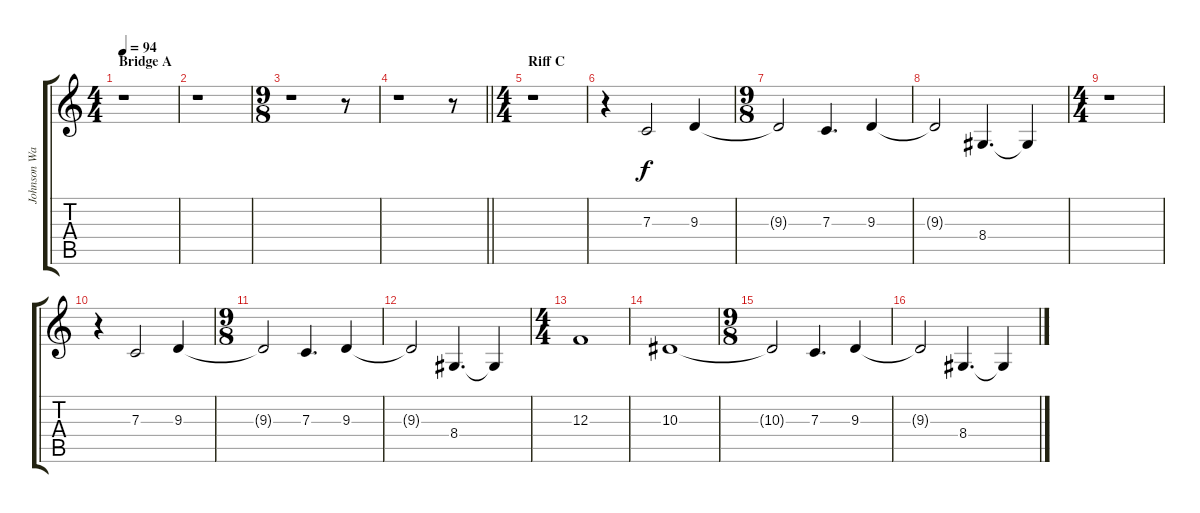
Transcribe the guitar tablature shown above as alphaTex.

\track ("Johnson Wang" "Johnson Wa") {instrument stringensemble2}
\staff {score tabs}
\tuning (D4 A3 F3 C3 G2 C2) {hide}
\ts (4 4)
\section ("" "Bridge A")
\tempo 94
\clef g2
\ks c
r.1{dy f} |
r.1 |
\ts (9 8)
r.1 r.8 |
\barLineRight lightlight
r.1 r.8 |
\ts (4 4)
\section ("" "Riff C")
r.1 |
r.4 7.3.2 9.3.4 |
\ts (9 8)
9.3{t}.2 7.3.4{d} 9.3.4 |
9.3{t}.2 8.4.4{d} 8.4{t}.4 |
\ts (4 4)
r.1 |
r.4 7.3.2 9.3.4 |
\ts (9 8)
9.3{t}.2 7.3.4{d} 9.3.4 |
9.3{t}.2 8.4.4{d} 8.4{t}.4 |
\ts (4 4)
12.3.1 |
10.3.1 |
\ts (9 8)
10.3{t}.2 7.3.4{d} 9.3.4 |
9.3{t}.2 8.4.4{d} 8.4{t}.4
